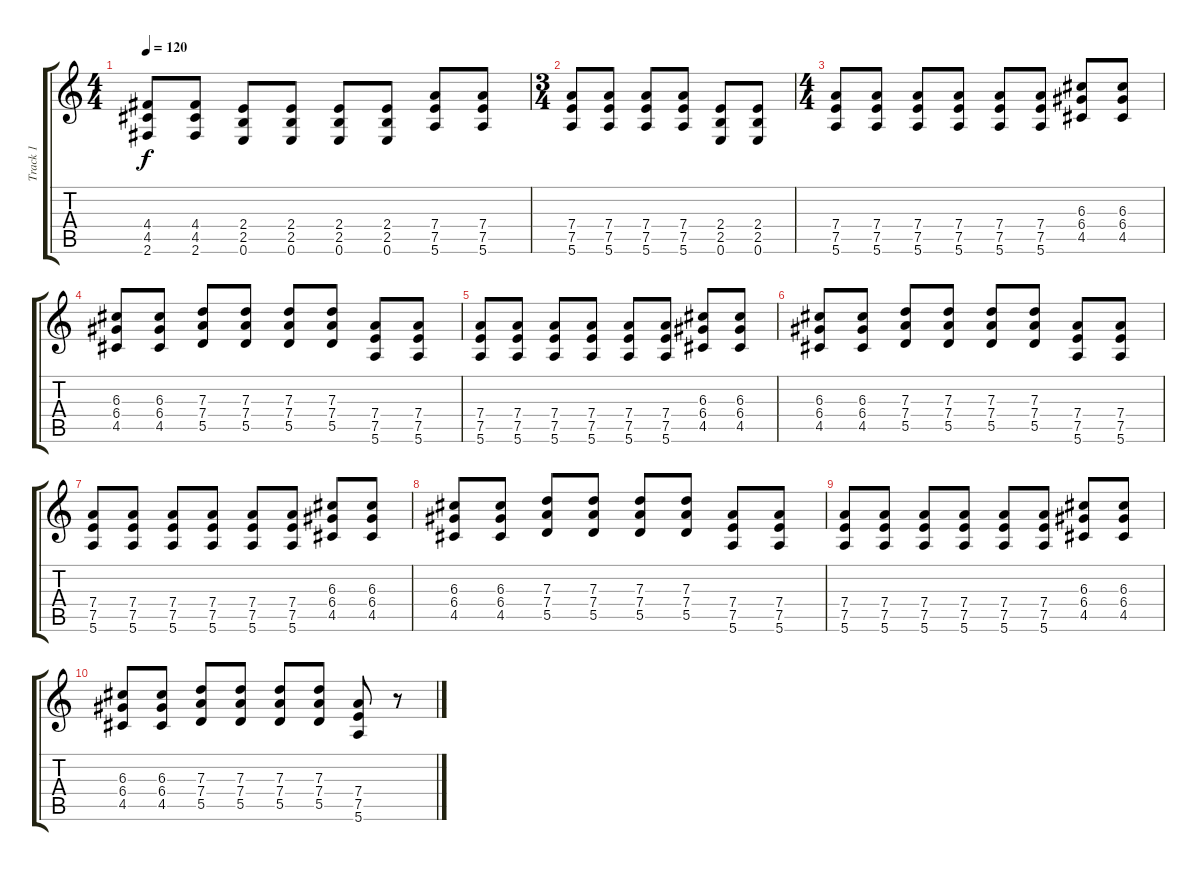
\track ("Track 1" "Track 1") {instrument overdrivenguitar}
\staff {score tabs}
\tuning (E4 B3 G3 D3 A2 E2) {hide}
\ts (4 4)
\tempo 120
\clef g2
\ks c
(4.4 4.5 2.6).8{dy f} (4.4 4.5 2.6).8 (2.4 2.5 0.6).8 (2.4 2.5 0.6).8 (2.4 2.5 0.6).8 (2.4 2.5 0.6).8 (7.4 7.5 5.6).8 (7.4 7.5 5.6).8 |
\ts (3 4)
(7.4 7.5 5.6).8 (7.4 7.5 5.6).8 (7.4 7.5 5.6).8 (7.4 7.5 5.6).8 (2.4 2.5 0.6).8 (2.4 2.5 0.6).8 |
\ts (4 4)
(7.4 7.5 5.6).8 (7.4 7.5 5.6).8 (7.4 7.5 5.6).8 (7.4 7.5 5.6).8 (7.4 7.5 5.6).8 (7.4 7.5 5.6).8 (6.3 6.4 4.5).8 (6.3 6.4 4.5).8 |
(6.3 6.4 4.5).8 (6.3 6.4 4.5).8 (7.3 7.4 5.5).8 (7.3 7.4 5.5).8 (7.3 7.4 5.5).8 (7.3 7.4 5.5).8 (7.4 7.5 5.6).8 (7.4 7.5 5.6).8 |
(7.4 7.5 5.6).8 (7.4 7.5 5.6).8 (7.4 7.5 5.6).8 (7.4 7.5 5.6).8 (7.4 7.5 5.6).8 (7.4 7.5 5.6).8 (6.3 6.4 4.5).8 (6.3 6.4 4.5).8 |
(6.3 6.4 4.5).8 (6.3 6.4 4.5).8 (7.3 7.4 5.5).8 (7.3 7.4 5.5).8 (7.3 7.4 5.5).8 (7.3 7.4 5.5).8 (7.4 7.5 5.6).8 (7.4 7.5 5.6).8 |
(7.4 7.5 5.6).8 (7.4 7.5 5.6).8 (7.4 7.5 5.6).8 (7.4 7.5 5.6).8 (7.4 7.5 5.6).8 (7.4 7.5 5.6).8 (6.3 6.4 4.5).8 (6.3 6.4 4.5).8 |
(6.3 6.4 4.5).8 (6.3 6.4 4.5).8 (7.3 7.4 5.5).8 (7.3 7.4 5.5).8 (7.3 7.4 5.5).8 (7.3 7.4 5.5).8 (7.4 7.5 5.6).8 (7.4 7.5 5.6).8 |
(7.4 7.5 5.6).8 (7.4 7.5 5.6).8 (7.4 7.5 5.6).8 (7.4 7.5 5.6).8 (7.4 7.5 5.6).8 (7.4 7.5 5.6).8 (6.3 6.4 4.5).8 (6.3 6.4 4.5).8 |
(6.3 6.4 4.5).8 (6.3 6.4 4.5).8 (7.3 7.4 5.5).8 (7.3 7.4 5.5).8 (7.3 7.4 5.5).8 (7.3 7.4 5.5).8 (7.4 7.5 5.6).8 r.8
